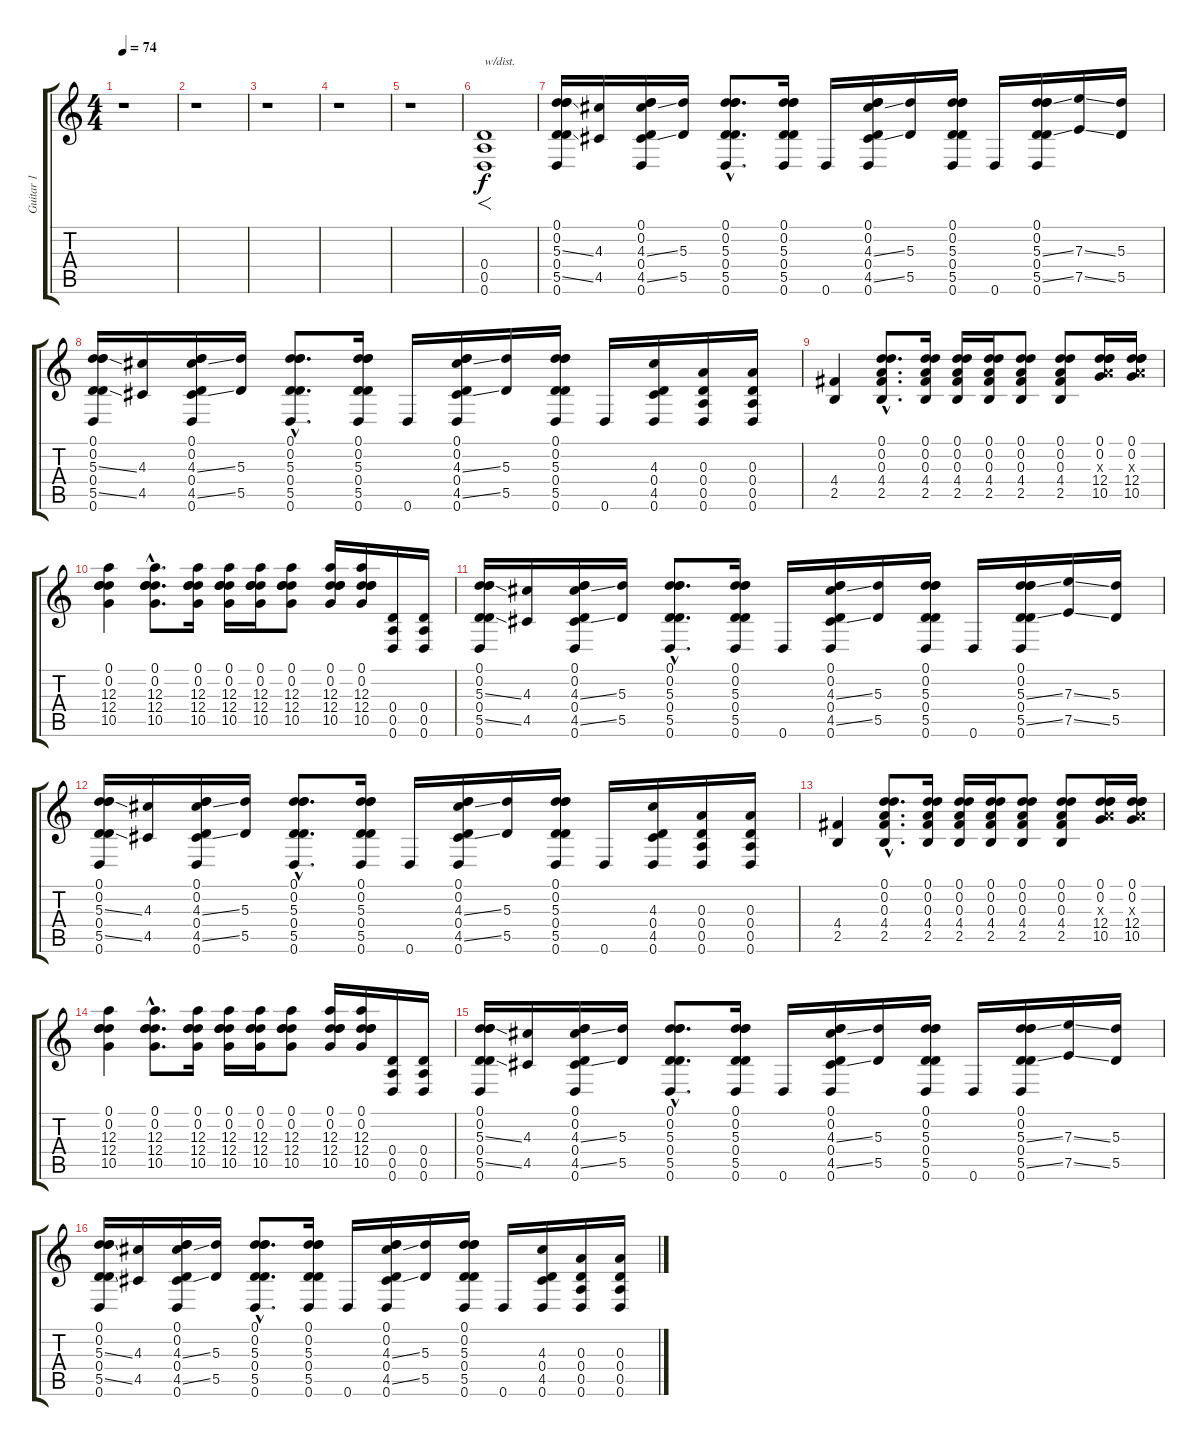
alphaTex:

\track ("Guitar 1" "Guitar 1") {instrument distortionguitar}
\staff {score tabs}
\tuning (D4 D4 A3 D3 A2 D2) {hide}
\ts (4 4)
\tempo 74
\clef g2
\ks c
r.1{dy f instrument distortionguitar} |
r.1 |
r.1 |
r.1 |
r.1 |
(0.4 0.5 0.6).1{f txt "w/dist."} |
(0.1 0.2 5.3{ss} 0.4 5.5{ss} 0.6).16 (4.3 4.5).16 (0.1 0.2 4.3{ss} 0.4 4.5{ss} 0.6).16 (5.3 5.5).16 (0.1{hac} 0.2{hac} 5.3{hac} 0.4{hac} 5.5{hac} 0.6{hac}).8{d} (0.1 0.2 5.3 0.4 5.5 0.6).16 0.6.16 (0.1 0.2 4.3{ss} 0.4 4.5{ss} 0.6).16 (5.3 5.5).16 (0.1 0.2 5.3 0.4 5.5 0.6).16 0.6.16 (0.1 0.2 5.3{ss} 0.4 5.5{ss} 0.6).16 (7.3{ss} 7.5{ss}).16 (5.3 5.5).16 |
(0.1 0.2 5.3{ss} 0.4 5.5{ss} 0.6).16 (4.3 4.5).16 (0.1 0.2 4.3{ss} 0.4 4.5{ss} 0.6).16 (5.3 5.5).16 (0.1{hac} 0.2{hac} 5.3{hac} 0.4{hac} 5.5{hac} 0.6{hac}).8{d} (0.1 0.2 5.3 0.4 5.5 0.6).16 0.6.16 (0.1 0.2 4.3{ss} 0.4 4.5{ss} 0.6).16 (5.3 5.5).16 (0.1 0.2 5.3 0.4 5.5 0.6).16 0.6.16 (4.3 0.4 4.5 0.6).16 (0.3 0.4 0.5 0.6).16 (0.3 0.4 0.5 0.6).16 |
(4.4 2.5).4 (0.1{hac} 0.2{hac} 0.3{hac} 4.4{hac} 2.5{hac}).8{d} (0.1 0.2 0.3 4.4 2.5).16 (0.1 0.2 0.3 4.4 2.5).16 (0.1 0.2 0.3 4.4 2.5).16 (0.1 0.2 0.3 4.4 2.5).8 (0.1 0.2 0.3 4.4 2.5).8 (0.1 0.2 0.3{x} 12.4 10.5).16 (0.1 0.2 0.3{x} 12.4 10.5).16 |
(0.1 0.2 12.3 12.4 10.5).4 (0.1{hac} 0.2{hac} 12.3{hac} 12.4{hac} 10.5{hac}).8{d} (0.1 0.2 12.3 12.4 10.5).16 (0.1 0.2 12.3 12.4 10.5).16 (0.1 0.2 12.3 12.4 10.5).16 (0.1 0.2 12.3 12.4 10.5).8 (0.1 0.2 12.3 12.4 10.5).16 (0.1 0.2 12.3 12.4 10.5).16 (0.4 0.5 0.6).16 (0.4 0.5 0.6).16 |
(0.1 0.2 5.3{ss} 0.4 5.5{ss} 0.6).16 (4.3 4.5).16 (0.1 0.2 4.3{ss} 0.4 4.5{ss} 0.6).16 (5.3 5.5).16 (0.1{hac} 0.2{hac} 5.3{hac} 0.4{hac} 5.5{hac} 0.6{hac}).8{d} (0.1 0.2 5.3 0.4 5.5 0.6).16 0.6.16 (0.1 0.2 4.3{ss} 0.4 4.5{ss} 0.6).16 (5.3 5.5).16 (0.1 0.2 5.3 0.4 5.5 0.6).16 0.6.16 (0.1 0.2 5.3{ss} 0.4 5.5{ss} 0.6).16 (7.3{ss} 7.5{ss}).16 (5.3 5.5).16 |
(0.1 0.2 5.3{ss} 0.4 5.5{ss} 0.6).16 (4.3 4.5).16 (0.1 0.2 4.3{ss} 0.4 4.5{ss} 0.6).16 (5.3 5.5).16 (0.1{hac} 0.2{hac} 5.3{hac} 0.4{hac} 5.5{hac} 0.6{hac}).8{d} (0.1 0.2 5.3 0.4 5.5 0.6).16 0.6.16 (0.1 0.2 4.3{ss} 0.4 4.5{ss} 0.6).16 (5.3 5.5).16 (0.1 0.2 5.3 0.4 5.5 0.6).16 0.6.16 (4.3 0.4 4.5 0.6).16 (0.3 0.4 0.5 0.6).16 (0.3 0.4 0.5 0.6).16 |
(4.4 2.5).4 (0.1{hac} 0.2{hac} 0.3{hac} 4.4{hac} 2.5{hac}).8{d} (0.1 0.2 0.3 4.4 2.5).16 (0.1 0.2 0.3 4.4 2.5).16 (0.1 0.2 0.3 4.4 2.5).16 (0.1 0.2 0.3 4.4 2.5).8 (0.1 0.2 0.3 4.4 2.5).8 (0.1 0.2 0.3{x} 12.4 10.5).16 (0.1 0.2 0.3{x} 12.4 10.5).16 |
(0.1 0.2 12.3 12.4 10.5).4 (0.1{hac} 0.2{hac} 12.3{hac} 12.4{hac} 10.5{hac}).8{d} (0.1 0.2 12.3 12.4 10.5).16 (0.1 0.2 12.3 12.4 10.5).16 (0.1 0.2 12.3 12.4 10.5).16 (0.1 0.2 12.3 12.4 10.5).8 (0.1 0.2 12.3 12.4 10.5).16 (0.1 0.2 12.3 12.4 10.5).16 (0.4 0.5 0.6).16 (0.4 0.5 0.6).16 |
(0.1 0.2 5.3{ss} 0.4 5.5{ss} 0.6).16 (4.3 4.5).16 (0.1 0.2 4.3{ss} 0.4 4.5{ss} 0.6).16 (5.3 5.5).16 (0.1{hac} 0.2{hac} 5.3{hac} 0.4{hac} 5.5{hac} 0.6{hac}).8{d} (0.1 0.2 5.3 0.4 5.5 0.6).16 0.6.16 (0.1 0.2 4.3{ss} 0.4 4.5{ss} 0.6).16 (5.3 5.5).16 (0.1 0.2 5.3 0.4 5.5 0.6).16 0.6.16 (0.1 0.2 5.3{ss} 0.4 5.5{ss} 0.6).16 (7.3{ss} 7.5{ss}).16 (5.3 5.5).16 |
(0.1 0.2 5.3{ss} 0.4 5.5{ss} 0.6).16 (4.3 4.5).16 (0.1 0.2 4.3{ss} 0.4 4.5{ss} 0.6).16 (5.3 5.5).16 (0.1{hac} 0.2{hac} 5.3{hac} 0.4{hac} 5.5{hac} 0.6{hac}).8{d} (0.1 0.2 5.3 0.4 5.5 0.6).16 0.6.16 (0.1 0.2 4.3{ss} 0.4 4.5{ss} 0.6).16 (5.3 5.5).16 (0.1 0.2 5.3 0.4 5.5 0.6).16 0.6.16 (4.3 0.4 4.5 0.6).16 (0.3 0.4 0.5 0.6).16 (0.3 0.4 0.5 0.6).16
